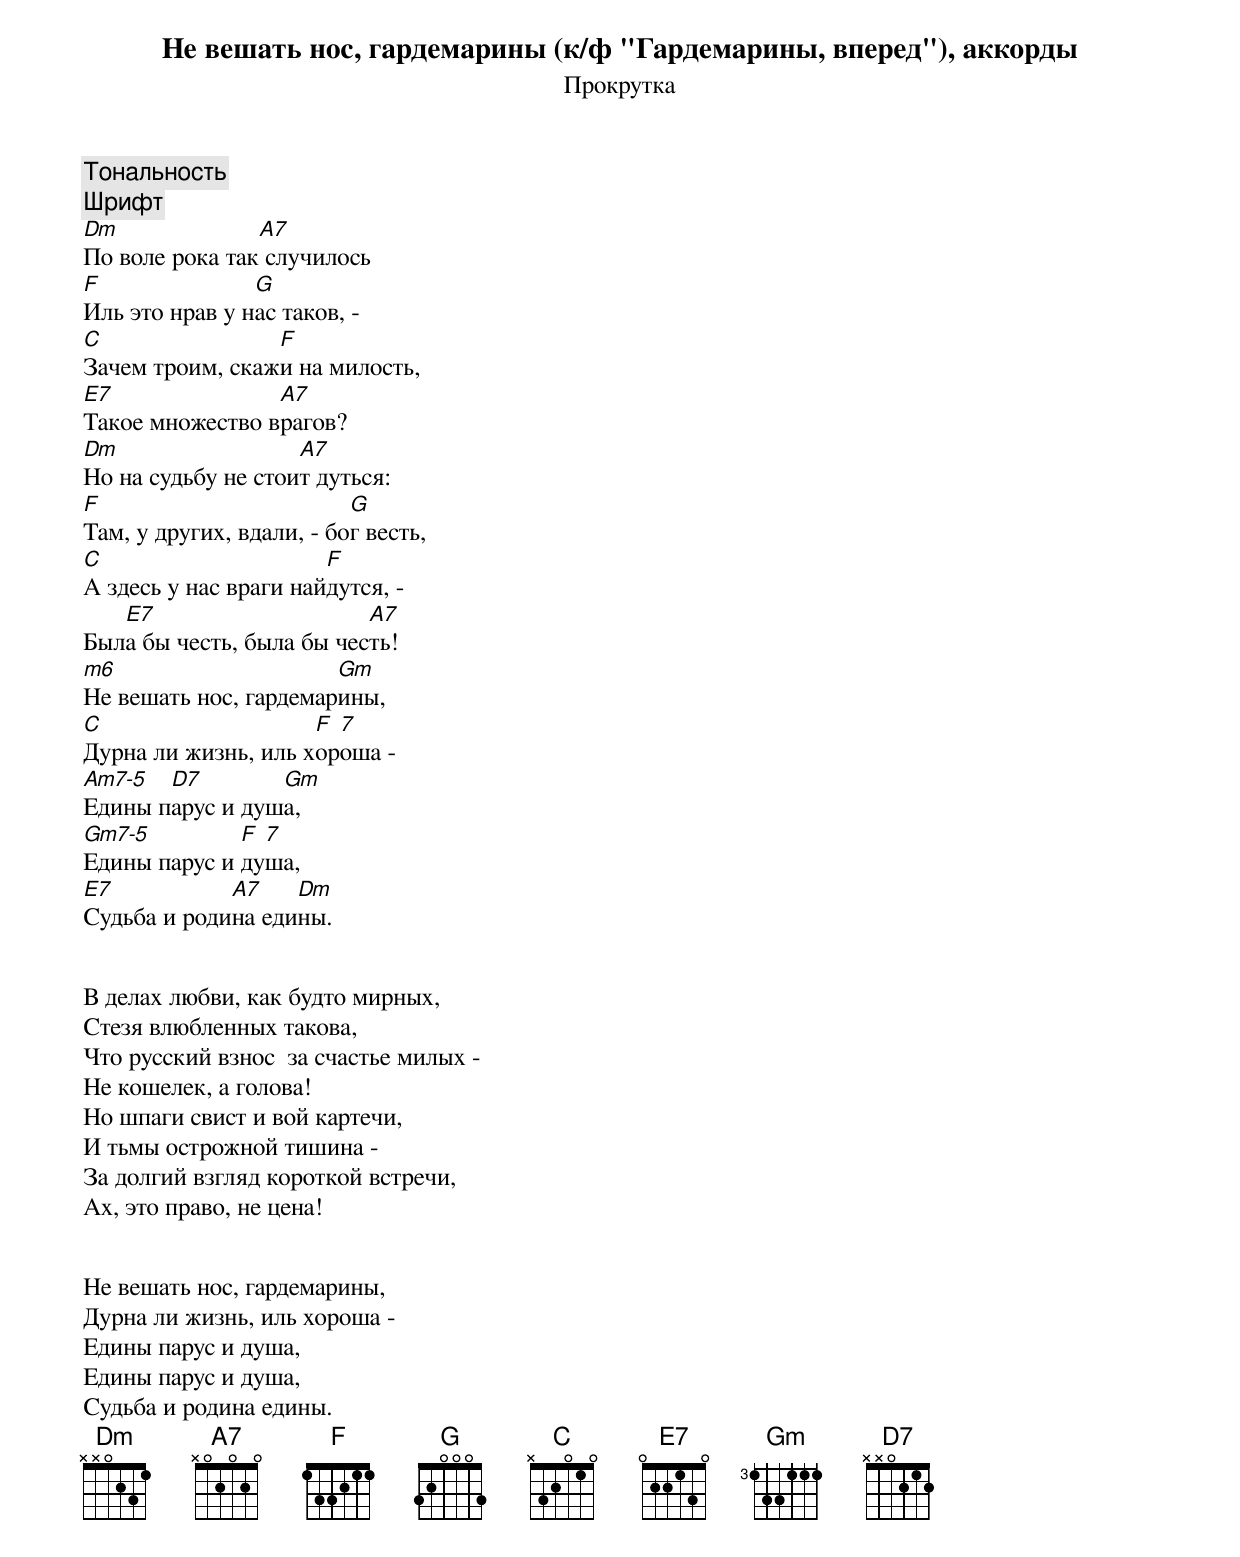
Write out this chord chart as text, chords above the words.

Не вешать нос, гардемарины (к/ф "Гардемарины, вперед"), аккорды
 Прокрутка
 Тональность
   Шрифт
Dm              A7
По воле рока так случилось
F               G
Иль это нрав у нас таков, -
C                F
Зачем троим, скажи на милость,
E7               A7
Такое множество врагов?
Dm                  A7
Но на судьбу не стоит дуться:
F                         G
Там, у других, вдали, - бог весть,
C                      F
А здесь у нас враги найдутся, -
   E7                     A7
Была бы честь, была бы честь!
m6                     Gm
Не вешать нос, гардемарины,
C                    F 7
Дурна ли жизнь, иль хороша -
Am7-5  D7        Gm
Едины парус и душа,
Gm7-5         F 7
Едины парус и душа,
E7           A7    Dm
Судьба и родина едины.


В делах любви, как будто мирных,
Стезя влюбленных такова,
Что русский взнос  за счастье милых -
Не кошелек, а голова!
Но шпаги свист и вой картечи,
И тьмы острожной тишина -
За долгий взгляд короткой встречи,
Ах, это право, не цена!


Не вешать нос, гардемарины,
Дурна ли жизнь, иль хороша -
Едины парус и душа,
Едины парус и душа,
Судьба и родина едины.
